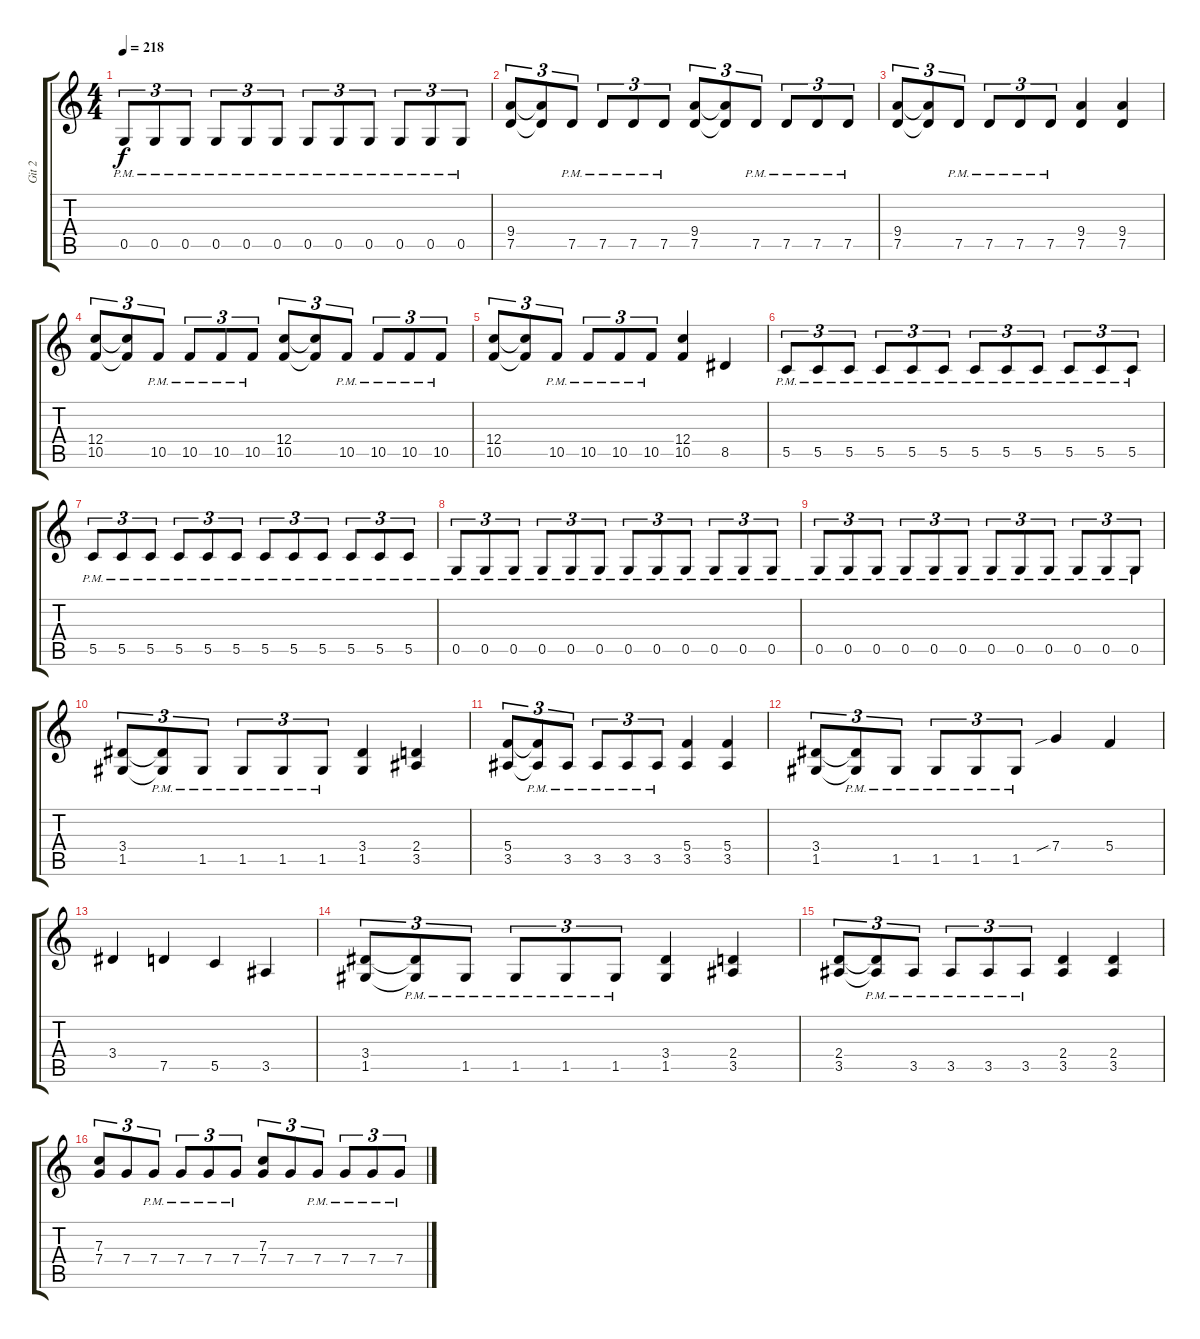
\track ("Git 2" "Git 2") {instrument overdrivenguitar}
\staff {score tabs}
\tuning (D4 A3 F3 C3 G2 D2) {hide}
\ts (4 4)
\tempo 218
\clef g2
\ks c
0.5{pm}.8{tu (3 2) dy f} 0.5{pm}.8{tu (3 2)} 0.5{pm}.8{tu (3 2)} 0.5{pm}.8{tu (3 2)} 0.5{pm}.8{tu (3 2)} 0.5{pm}.8{tu (3 2)} 0.5{pm}.8{tu (3 2)} 0.5{pm}.8{tu (3 2)} 0.5{pm}.8{tu (3 2)} 0.5{pm}.8{tu (3 2)} 0.5{pm}.8{tu (3 2)} 0.5{pm}.8{tu (3 2)} |
(9.4 7.5).8{tu (3 2)} (9.4{t} 7.5{t}).8{tu (3 2)} 7.5{pm}.8{tu (3 2)} 7.5{pm}.8{tu (3 2)} 7.5{pm}.8{tu (3 2)} 7.5{pm}.8{tu (3 2)} (9.4 7.5).8{tu (3 2)} (9.4{t} 7.5{t}).8{tu (3 2)} 7.5{pm}.8{tu (3 2)} 7.5{pm}.8{tu (3 2)} 7.5{pm}.8{tu (3 2)} 7.5{pm}.8{tu (3 2)} |
(9.4 7.5).8{tu (3 2)} (9.4{t} 7.5{t}).8{tu (3 2)} 7.5{pm}.8{tu (3 2)} 7.5{pm}.8{tu (3 2)} 7.5{pm}.8{tu (3 2)} 7.5{pm}.8{tu (3 2)} (9.4 7.5).4 (9.4 7.5).4 |
(12.4 10.5).8{tu (3 2)} (12.4{t} 10.5{t}).8{tu (3 2)} 10.5{pm}.8{tu (3 2)} 10.5{pm}.8{tu (3 2)} 10.5{pm}.8{tu (3 2)} 10.5{pm}.8{tu (3 2)} (12.4 10.5).8{tu (3 2)} (12.4{t} 10.5{t}).8{tu (3 2)} 10.5{pm}.8{tu (3 2)} 10.5{pm}.8{tu (3 2)} 10.5{pm}.8{tu (3 2)} 10.5{pm}.8{tu (3 2)} |
(12.4 10.5).8{tu (3 2)} (12.4{t} 10.5{t}).8{tu (3 2)} 10.5{pm}.8{tu (3 2)} 10.5{pm}.8{tu (3 2)} 10.5{pm}.8{tu (3 2)} 10.5{pm}.8{tu (3 2)} (12.4 10.5).4 8.5.4 |
5.5{pm}.8{tu (3 2)} 5.5{pm}.8{tu (3 2)} 5.5{pm}.8{tu (3 2)} 5.5{pm}.8{tu (3 2)} 5.5{pm}.8{tu (3 2)} 5.5{pm}.8{tu (3 2)} 5.5{pm}.8{tu (3 2)} 5.5{pm}.8{tu (3 2)} 5.5{pm}.8{tu (3 2)} 5.5{pm}.8{tu (3 2)} 5.5{pm}.8{tu (3 2)} 5.5{pm}.8{tu (3 2)} |
5.5{pm}.8{tu (3 2)} 5.5{pm}.8{tu (3 2)} 5.5{pm}.8{tu (3 2)} 5.5{pm}.8{tu (3 2)} 5.5{pm}.8{tu (3 2)} 5.5{pm}.8{tu (3 2)} 5.5{pm}.8{tu (3 2)} 5.5{pm}.8{tu (3 2)} 5.5{pm}.8{tu (3 2)} 5.5{pm}.8{tu (3 2)} 5.5{pm}.8{tu (3 2)} 5.5{pm}.8{tu (3 2)} |
0.5{pm}.8{tu (3 2)} 0.5{pm}.8{tu (3 2)} 0.5{pm}.8{tu (3 2)} 0.5{pm}.8{tu (3 2)} 0.5{pm}.8{tu (3 2)} 0.5{pm}.8{tu (3 2)} 0.5{pm}.8{tu (3 2)} 0.5{pm}.8{tu (3 2)} 0.5{pm}.8{tu (3 2)} 0.5{pm}.8{tu (3 2)} 0.5{pm}.8{tu (3 2)} 0.5{pm}.8{tu (3 2)} |
0.5{pm}.8{tu (3 2)} 0.5{pm}.8{tu (3 2)} 0.5{pm}.8{tu (3 2)} 0.5{pm}.8{tu (3 2)} 0.5{pm}.8{tu (3 2)} 0.5{pm}.8{tu (3 2)} 0.5{pm}.8{tu (3 2)} 0.5{pm}.8{tu (3 2)} 0.5{pm}.8{tu (3 2)} 0.5{pm}.8{tu (3 2)} 0.5{pm}.8{tu (3 2)} 0.5{pm}.8{tu (3 2)} |
(3.4 1.5).8{tu (3 2)} (3.4{t} 1.5{pm t}).8{tu (3 2)} 1.5{pm}.8{tu (3 2)} 1.5{pm}.8{tu (3 2)} 1.5{pm}.8{tu (3 2)} 1.5{pm}.8{tu (3 2)} (3.4 1.5).4 (2.4 3.5).4 |
(5.4 3.5).8{tu (3 2)} (5.4{t} 3.5{pm t}).8{tu (3 2)} 3.5{pm}.8{tu (3 2)} 3.5{pm}.8{tu (3 2)} 3.5{pm}.8{tu (3 2)} 3.5{pm}.8{tu (3 2)} (5.4 3.5).4 (5.4 3.5).4 |
(3.4 1.5).8{tu (3 2)} (3.4{t} 1.5{pm t}).8{tu (3 2)} 1.5{pm}.8{tu (3 2)} 1.5{pm}.8{tu (3 2)} 1.5{pm}.8{tu (3 2)} 1.5{pm}.8{tu (3 2)} 7.4{sib}.4 5.4.4 |
3.4.4 7.5.4 5.5.4 3.5.4 |
(3.4 1.5).8{tu (3 2)} (3.4{t} 1.5{pm t}).8{tu (3 2)} 1.5{pm}.8{tu (3 2)} 1.5{pm}.8{tu (3 2)} 1.5{pm}.8{tu (3 2)} 1.5{pm}.8{tu (3 2)} (3.4 1.5).4 (2.4 3.5).4 |
(2.4 3.5).8{tu (3 2)} (2.4{t} 3.5{pm t}).8{tu (3 2)} 3.5{pm}.8{tu (3 2)} 3.5{pm}.8{tu (3 2)} 3.5{pm}.8{tu (3 2)} 3.5{pm}.8{tu (3 2)} (2.4 3.5).4 (2.4 3.5).4 |
(7.3 7.4).8{tu (3 2)} 7.4.8{tu (3 2)} 7.4{pm}.8{tu (3 2)} 7.4{pm}.8{tu (3 2)} 7.4{pm}.8{tu (3 2)} 7.4{pm}.8{tu (3 2)} (7.3 7.4).8{tu (3 2)} 7.4.8{tu (3 2)} 7.4{pm}.8{tu (3 2)} 7.4{pm}.8{tu (3 2)} 7.4{pm}.8{tu (3 2)} 7.4{pm}.8{tu (3 2)}
